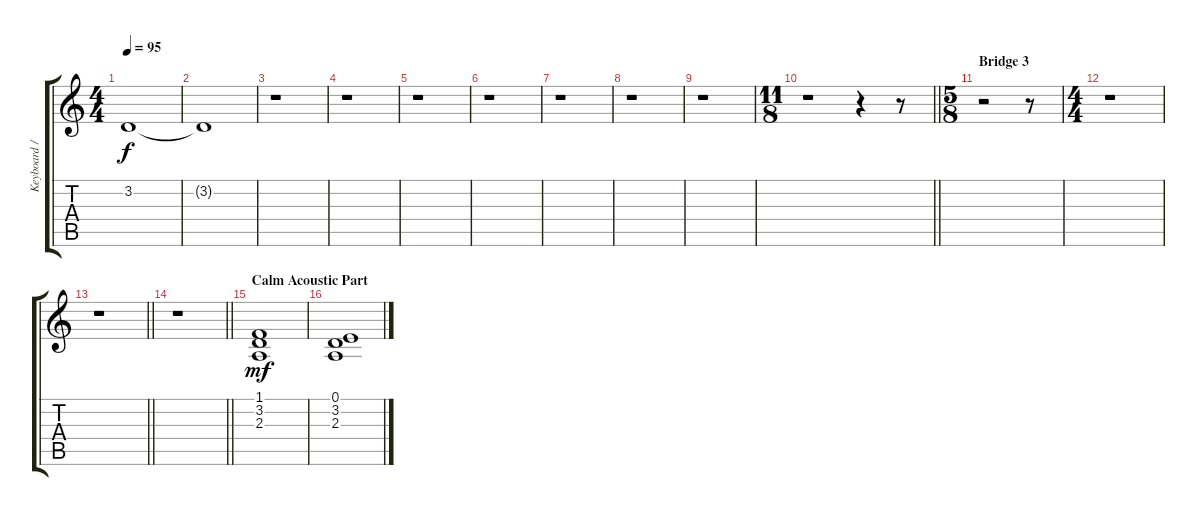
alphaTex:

\track ("Keyboard / Flute" "Keyboard /") {instrument pad8sweep}
\staff {score tabs}
\tuning (E4 B3 G3 D3 A2 D2) {hide}
\ts (4 4)
\tempo 95
\clef g2
\ks c
3.2{t}.1{dy f} |
3.2{t}.1 |
r.1 |
r.1 |
r.1 |
r.1 |
r.1 |
r.1 |
r.1 |
\ts (11 8)
\barLineRight lightlight
r.1 r.4 r.8 |
\ts (5 8)
\section ("" "Bridge 3")
r.2 r.8 |
\ts (4 4)
r.1 |
\barLineRight lightlight
r.1 |
\barLineRight lightlight
r.1 |
\section ("" "Calm Acoustic Part")
(1.1 3.2 2.3).1{dy mf volume 13 instrument stringensemble2} |
(0.1 3.2 2.3).1
